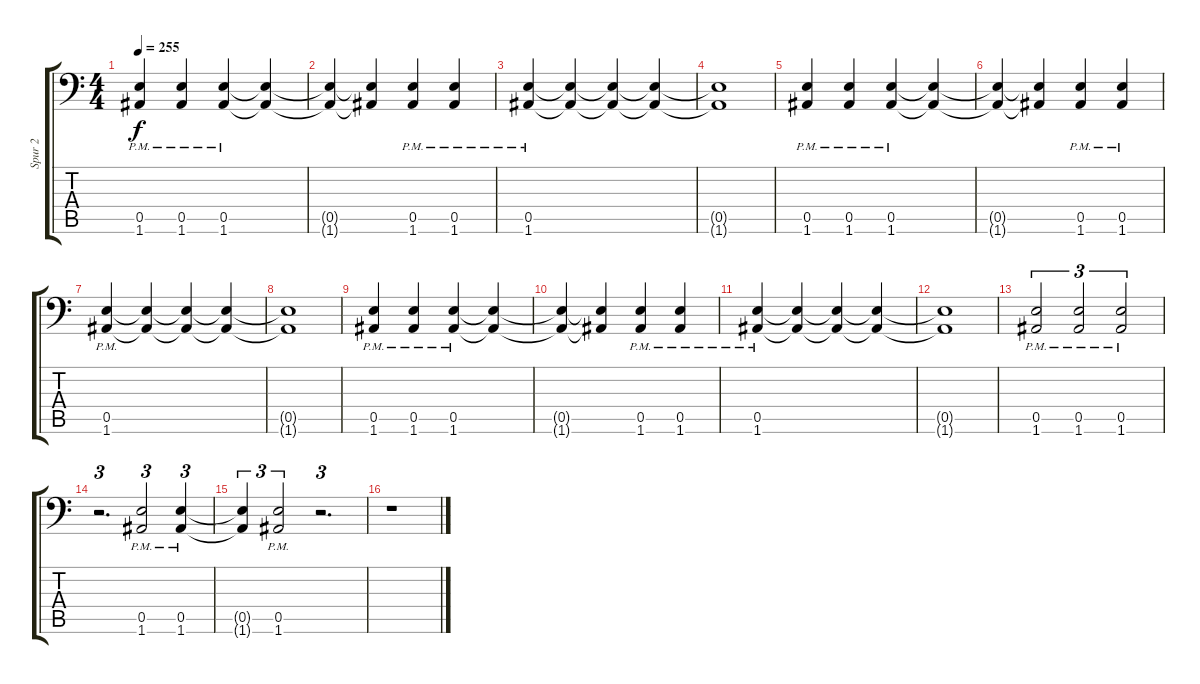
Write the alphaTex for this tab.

\track ("Spur 2" "Spur 2") {instrument distortionguitar}
\staff {score tabs}
\tuning (B3 Gb3 D3 A2 E2 A1) {hide}
\ts (4 4)
\tempo 255
\clef f4
\ks c
(0.5{pm} 1.6{pm}).4{dy f} (0.5{pm} 1.6{pm}).4 (0.5{pm} 1.6{pm}).4 (0.5{t} 1.6{t}).4 |
(0.5{t} 1.6{t}).4 (0.5{t} 1.6{t}).4 (0.5{pm} 1.6{pm}).4 (0.5{pm} 1.6{pm}).4 |
(0.5{pm} 1.6{pm}).4 (0.5{t} 1.6{t}).4 (0.5{t} 1.6{t}).4 (0.5{t} 1.6{t}).4 |
(0.5{t} 1.6{t}).1 |
(0.5{pm} 1.6{pm}).4 (0.5{pm} 1.6{pm}).4 (0.5{pm} 1.6{pm}).4 (0.5{t} 1.6{t}).4 |
(0.5{t} 1.6{t}).4 (0.5{t} 1.6{t}).4 (0.5{pm} 1.6{pm}).4 (0.5{pm} 1.6{pm}).4 |
(0.5{pm} 1.6{pm}).4 (0.5{t} 1.6{t}).4 (0.5{t} 1.6{t}).4 (0.5{t} 1.6{t}).4 |
(0.5{t} 1.6{t}).1 |
(0.5{pm} 1.6{pm}).4 (0.5{pm} 1.6{pm}).4 (0.5{pm} 1.6{pm}).4 (0.5{t} 1.6{t}).4 |
(0.5{t} 1.6{t}).4 (0.5{t} 1.6{t}).4 (0.5{pm} 1.6{pm}).4 (0.5{pm} 1.6{pm}).4 |
(0.5{pm} 1.6{pm}).4 (0.5{t} 1.6{t}).4 (0.5{t} 1.6{t}).4 (0.5{t} 1.6{t}).4 |
(0.5{t} 1.6{t}).1 |
(0.5{pm} 1.6{pm}).2{tu (3 2)} (0.5{pm} 1.6{pm}).2{tu (3 2)} (0.5{pm} 1.6{pm}).2{tu (3 2)} |
r.2{d tu (3 2)} (0.5{pm} 1.6{pm}).2{tu (3 2)} (0.5{pm} 1.6{pm}).4{tu (3 2)} |
(0.5{t} 1.6{t}).4{tu (3 2)} (0.5{pm} 1.6{pm}).2{tu (3 2)} r.2{d tu (3 2)} |
r.1
